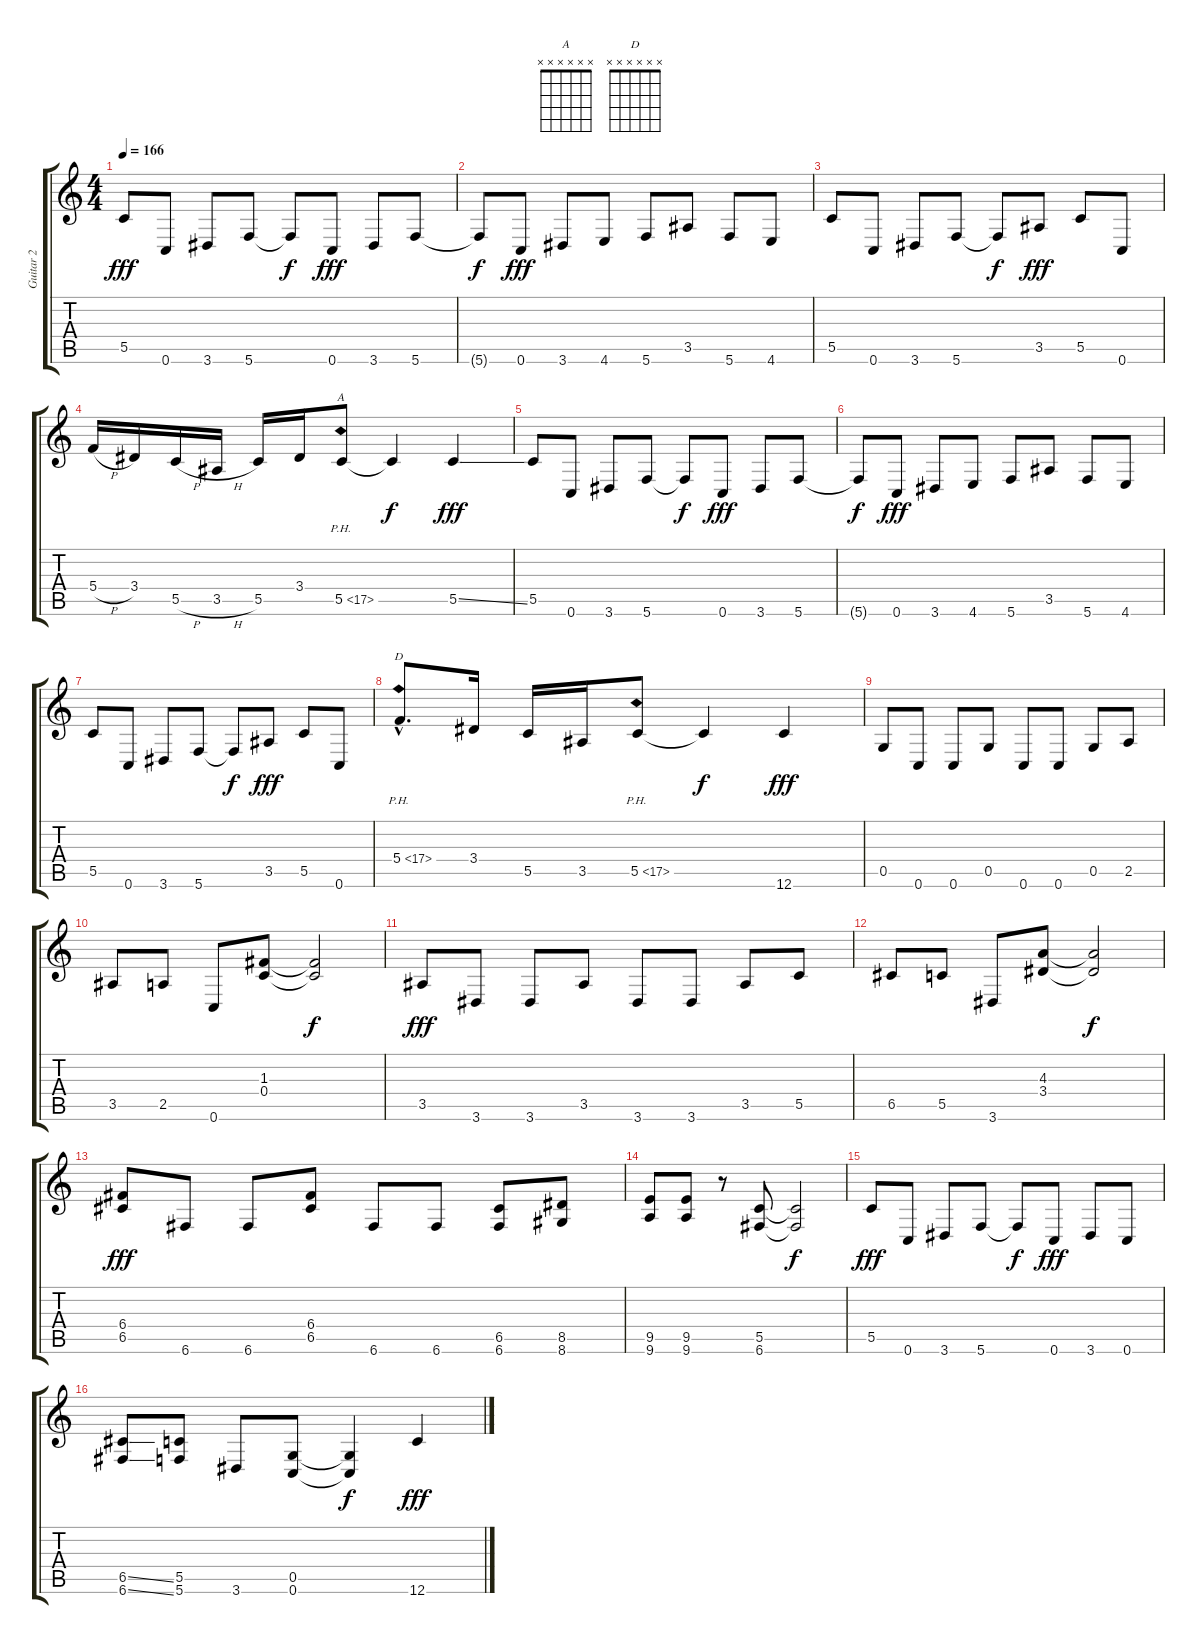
\track ("Guitar 2" "Guitar 2") {instrument distortionguitar}
\staff {score tabs}
\tuning (D4 A3 F3 C3 G2 C2) {hide}
\chord ("A" x x x x x x) {firstfret 0}
\chord ("D" x x x x x x) {firstfret 0}
\ts (4 4)
\tempo 166
\clef g2
\ks c
5.5.8{dy fff} 0.6.8 3.6.8 5.6.8 5.6{t}.8{dy f} 0.6.8{dy fff} 3.6.8 5.6.8 |
5.6{t}.8{dy f} 0.6.8{dy fff} 3.6.8 4.6.8 5.6.8 3.5.8 5.6.8 4.6.8 |
5.5.8 0.6.8 3.6.8 5.6.8 5.6{t}.8{dy f} 3.5.8{dy fff} 5.5.8 0.6.8 |
5.4{h}.16 3.4.16 5.5{h}.16 3.5{h}.16 5.5.16 3.4.16 5.5{ph 12}.8{ch "A" volume 0} 5.5{t}.4{dy f} 5.5{ss}.4{dy fff volume 13} |
5.5.8 0.6.8 3.6.8 5.6.8 5.6{t}.8{dy f} 0.6.8{dy fff} 3.6.8 5.6.8 |
5.6{t}.8{dy f} 0.6.8{dy fff} 3.6.8 4.6.8 5.6.8 3.5.8 5.6.8 4.6.8 |
5.5.8 0.6.8 3.6.8 5.6.8 5.6{t}.8{dy f} 3.5.8{dy fff} 5.5.8 0.6.8 |
5.4{ph 12 hac}.8{d ch "D" volume 0} 3.4.16{volume 13} 5.5.16 3.5.16 5.5{ph 12}.8{volume 0} 5.5{t}.4{dy f} 12.6.4{dy fff volume 13} |
0.5.8 0.6.8 0.6.8 0.5.8 0.6.8 0.6.8 0.5.8 2.5.8 |
3.5.8 2.5.8 0.6.8 (1.3 0.4).8 (1.3{t} 0.4{t}).2{dy f} |
3.5.8{dy fff} 3.6.8 3.6.8 3.5.8 3.6.8 3.6.8 3.5.8 5.5.8 |
6.5.8 5.5.8 3.6.8 (4.3 3.4).8 (4.3{t} 3.4{t}).2{dy f} |
(6.4 6.5).8{dy fff} 6.6.8 6.6.8 (6.4 6.5).8 6.6.8 6.6.8 (6.5 6.6).8 (8.5 8.6).8 |
(9.5 9.6).8 (9.5 9.6).8 r.8 (5.5 6.6).8 (5.5{t} 6.6{t}).2{dy f} |
5.5.8{dy fff} 0.6.8 3.6.8 5.6.8 5.6{t}.8{dy f} 0.6.8{dy fff} 3.6.8 0.6.8 |
(6.5{ss} 6.6{ss}).8 (5.5 5.6).8 3.6.8 (0.5 0.6).8 (0.5{t} 0.6{t}).4{dy f} 12.6.4{dy fff}
